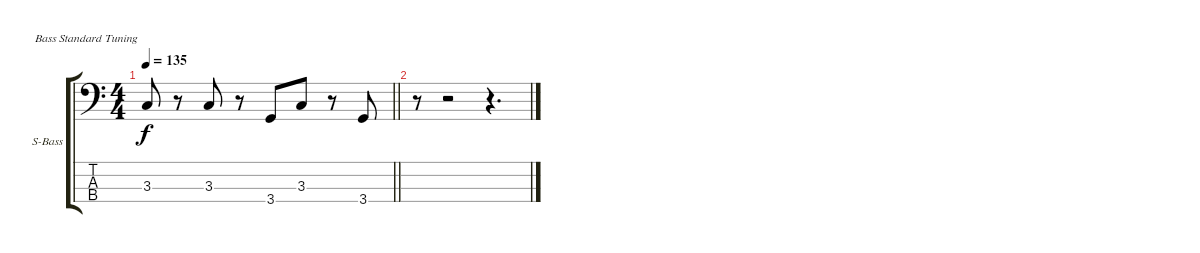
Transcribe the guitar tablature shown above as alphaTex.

\bracketExtendMode groupsimilarinstruments
\firstSystemTrackNameOrientation horizontal
\otherSystemsTrackNameOrientation horizontal
\track ("Synth Bass" "S-Bass") {instrument synthbass1}
\staff {score tabs}
\tuning (G2 D2 A1 E1)
\ts (4 4)
\tempo 135
\clef f4
\barLineRight lightlight
\ks c
3.3.8{dy f} r.8 3.3.8 r.8 3.4.8 3.3.8 r.8 3.4.8 |
r.8 r.2 r.4{d}
